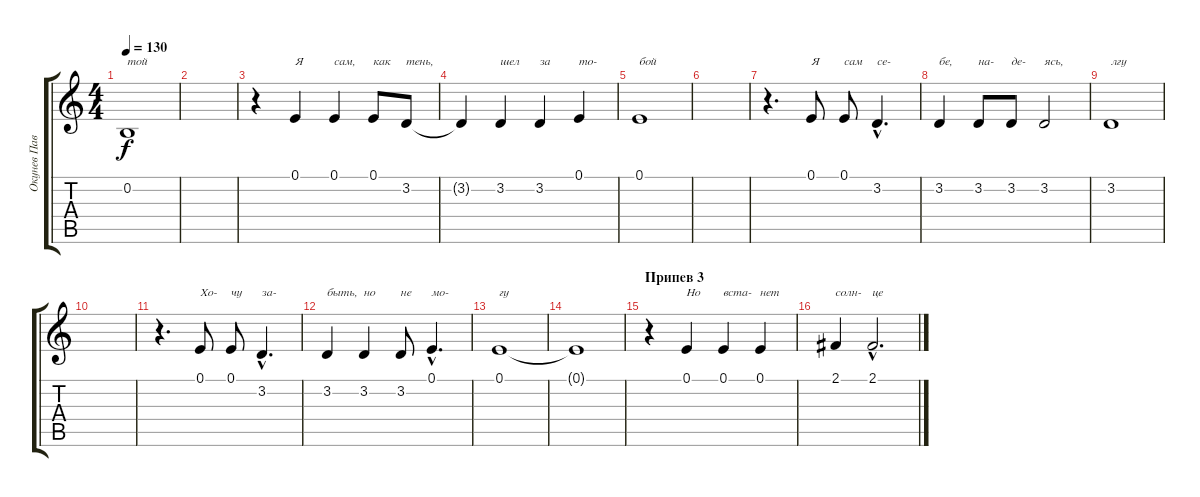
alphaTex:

\track ("Окунев Павел" "Окунев Пав") {instrument oboe}
\staff {score tabs}
\tuning (E4 B3 G3 D3 A2 E2) {hide}
\ts (4 4)
\tempo 130
\clef g2
\ks c
0.2.1{txt "той" dy f} |
|
r.4 0.1.4{txt "Я"} 0.1.4{txt "сам,"} 0.1.8{txt "как"} 3.2.8{txt "тень,"} |
3.2{t}.4 3.2.4{txt "шел"} 3.2.4{txt "за"} 0.1.4{txt "то-"} |
0.1.1{txt "бой"} |
|
r.4{d} 0.1.8{txt "Я"} 0.1.8{txt "сам"} 3.2{hac}.4{d txt "се-"} |
3.2.4{txt "бе,"} 3.2.8{txt "на-"} 3.2.8{txt "де-"} 3.2.2{txt "ясь,"} |
3.2.1{txt "лгу"} |
|
r.4{d} 0.1.8{txt "Хо-"} 0.1.8{txt "чу"} 3.2{hac}.4{d txt "за-"} |
3.2.4{txt "быть,"} 3.2.4{txt "но"} 3.2.8{txt "не"} 0.1{hac}.4{d txt "мо-"} |
0.1.1{txt "гу"} |
0.1{t}.1 |
\section ("" "Припев 3")
r.4 0.1.4{txt "Но"} 0.1.4{txt "вста-"} 0.1.4{txt "нет"} |
2.1.4{txt "солн-"} 2.1{hac}.2{d txt "це"}
